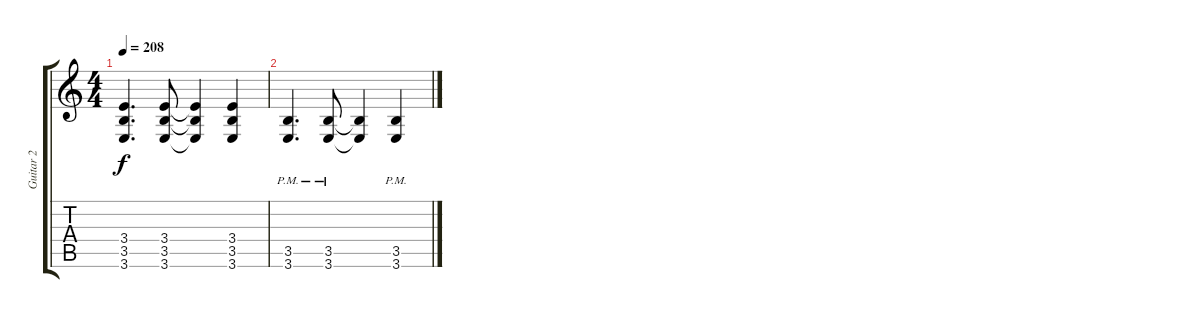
\track ("Guitar 2" "Guitar 2") {instrument overdrivenguitar}
\staff {score tabs}
\tuning (Eb4 Bb3 Gb3 Db3 Ab2 Db2) {hide}
\ts (4 4)
\tempo 208
\clef g2
\ks c
(3.4 3.5 3.6).4{d dy f} (3.4 3.5 3.6).8 (3.4{t} 3.5{t} 3.6{t}).4 (3.4 3.5 3.6).4 |
(3.5{pm} 3.6{pm}).4{d} (3.5{pm} 3.6{pm}).8 (3.5{t} 3.6{t}).4 (3.5{pm} 3.6{pm}).4
